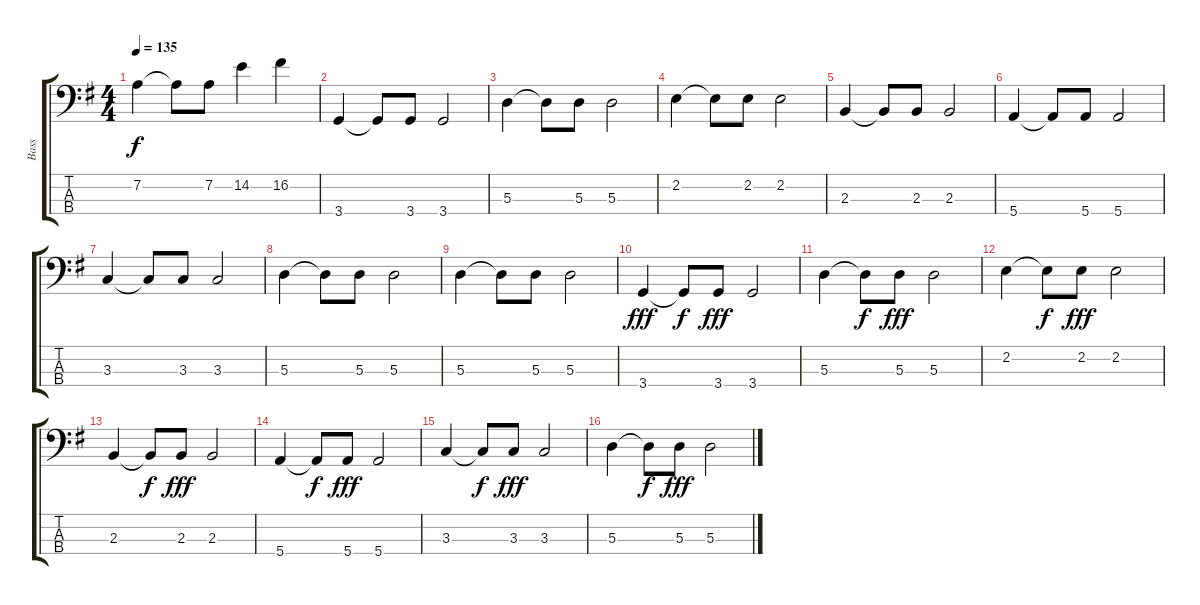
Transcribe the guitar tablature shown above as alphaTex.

\track ("Bass" "Bass") {instrument electricbassfinger}
\staff {score tabs}
\tuning (G2 D2 A1 E1) {hide}
\ts (4 4)
\tempo 135
\clef f4
\ks g
7.2.4{dy f} 7.2{t}.8 7.2.8 14.2.4 16.2.4 |
3.4.4 3.4{t}.8 3.4.8 3.4.2 |
5.3.4 5.3{t}.8 5.3.8 5.3.2 |
2.2.4 2.2{t}.8 2.2.8 2.2.2 |
2.3.4 2.3{t}.8 2.3.8 2.3.2 |
5.4.4 5.4{t}.8 5.4.8 5.4.2 |
3.3.4 3.3{t}.8 3.3.8 3.3.2 |
5.3.4 5.3{t}.8 5.3.8 5.3.2 |
5.3.4 5.3{t}.8 5.3.8 5.3.2 |
3.4.4{dy fff} 3.4{t}.8{dy f} 3.4.8{dy fff} 3.4.2 |
5.3.4 5.3{t}.8{dy f} 5.3.8{dy fff} 5.3.2 |
2.2.4 2.2{t}.8{dy f} 2.2.8{dy fff} 2.2.2 |
2.3.4 2.3{t}.8{dy f} 2.3.8{dy fff} 2.3.2 |
5.4.4 5.4{t}.8{dy f} 5.4.8{dy fff} 5.4.2 |
3.3.4 3.3{t}.8{dy f} 3.3.8{dy fff} 3.3.2 |
5.3.4 5.3{t}.8{dy f} 5.3.8{dy fff} 5.3.2
